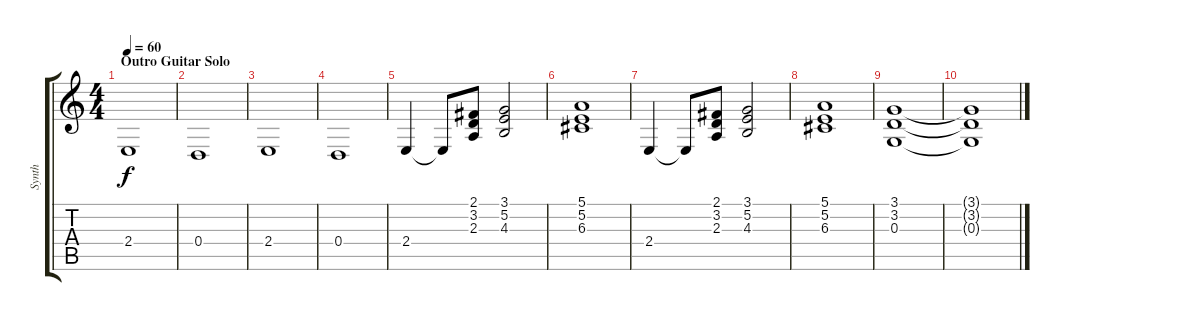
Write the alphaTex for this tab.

\track ("Synth" "Synth") {instrument frenchhorn}
\staff {score tabs}
\tuning (E4 B3 G3 D3 A2 E2) {hide}
\ts (4 4)
\section ("" "Outro Guitar Solo")
\tempo 60
\clef g2
\ks c
2.4.1{dy f} |
0.4.1 |
2.4.1 |
0.4.1 |
2.4.4{volume 6} 2.4{t}.8 (2.1 3.2 2.3).8 (3.1 5.2 4.3).2 |
(5.1 5.2 6.3).1 |
2.4.4{volume 5} 2.4{t}.8 (2.1 3.2 2.3).8 (3.1 5.2 4.3).2 |
(5.1 5.2 6.3).1 |
(3.1 3.2 0.3).1{volume 4} |
(3.1{t} 3.2{t} 0.3{t}).1
